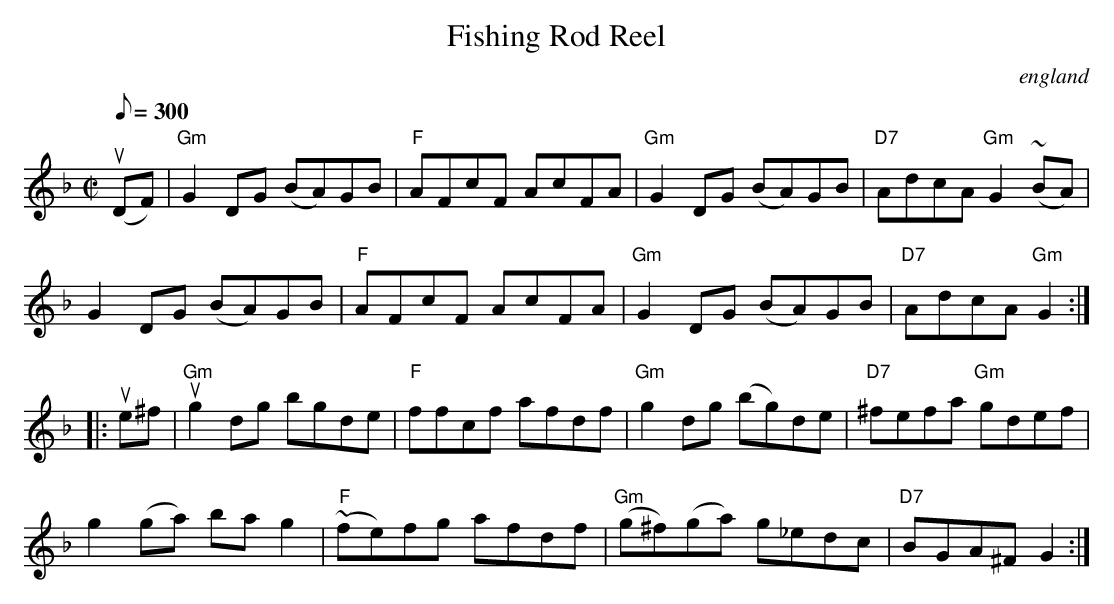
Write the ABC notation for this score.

X:1
T:Fishing Rod Reel
O:england
M:C|
L:1/8
Q:300
K:F
u(DF)|"Gm"G2DG (BA)GB|"F"AFcF AcFA|"Gm"G2DG (BA)GB|"D7"AdcA "Gm"G2(~BA)|
G2DG (BA)GB|"F"AFcF AcFA|"Gm"G2DG (BA)GB|"D7"AdcA "Gm"G2:|
|:ue^f|"Gm"ug2dg bgde|"F"ffcf afdf|"Gm"g2dg (bg)de|"D7"^fefa "Gm"gdef|
g2(ga) bag2|"F"(~fe)fg afdf|"Gm"(g^f)(ga) g_edc|"D7"BGA^F G2:|
